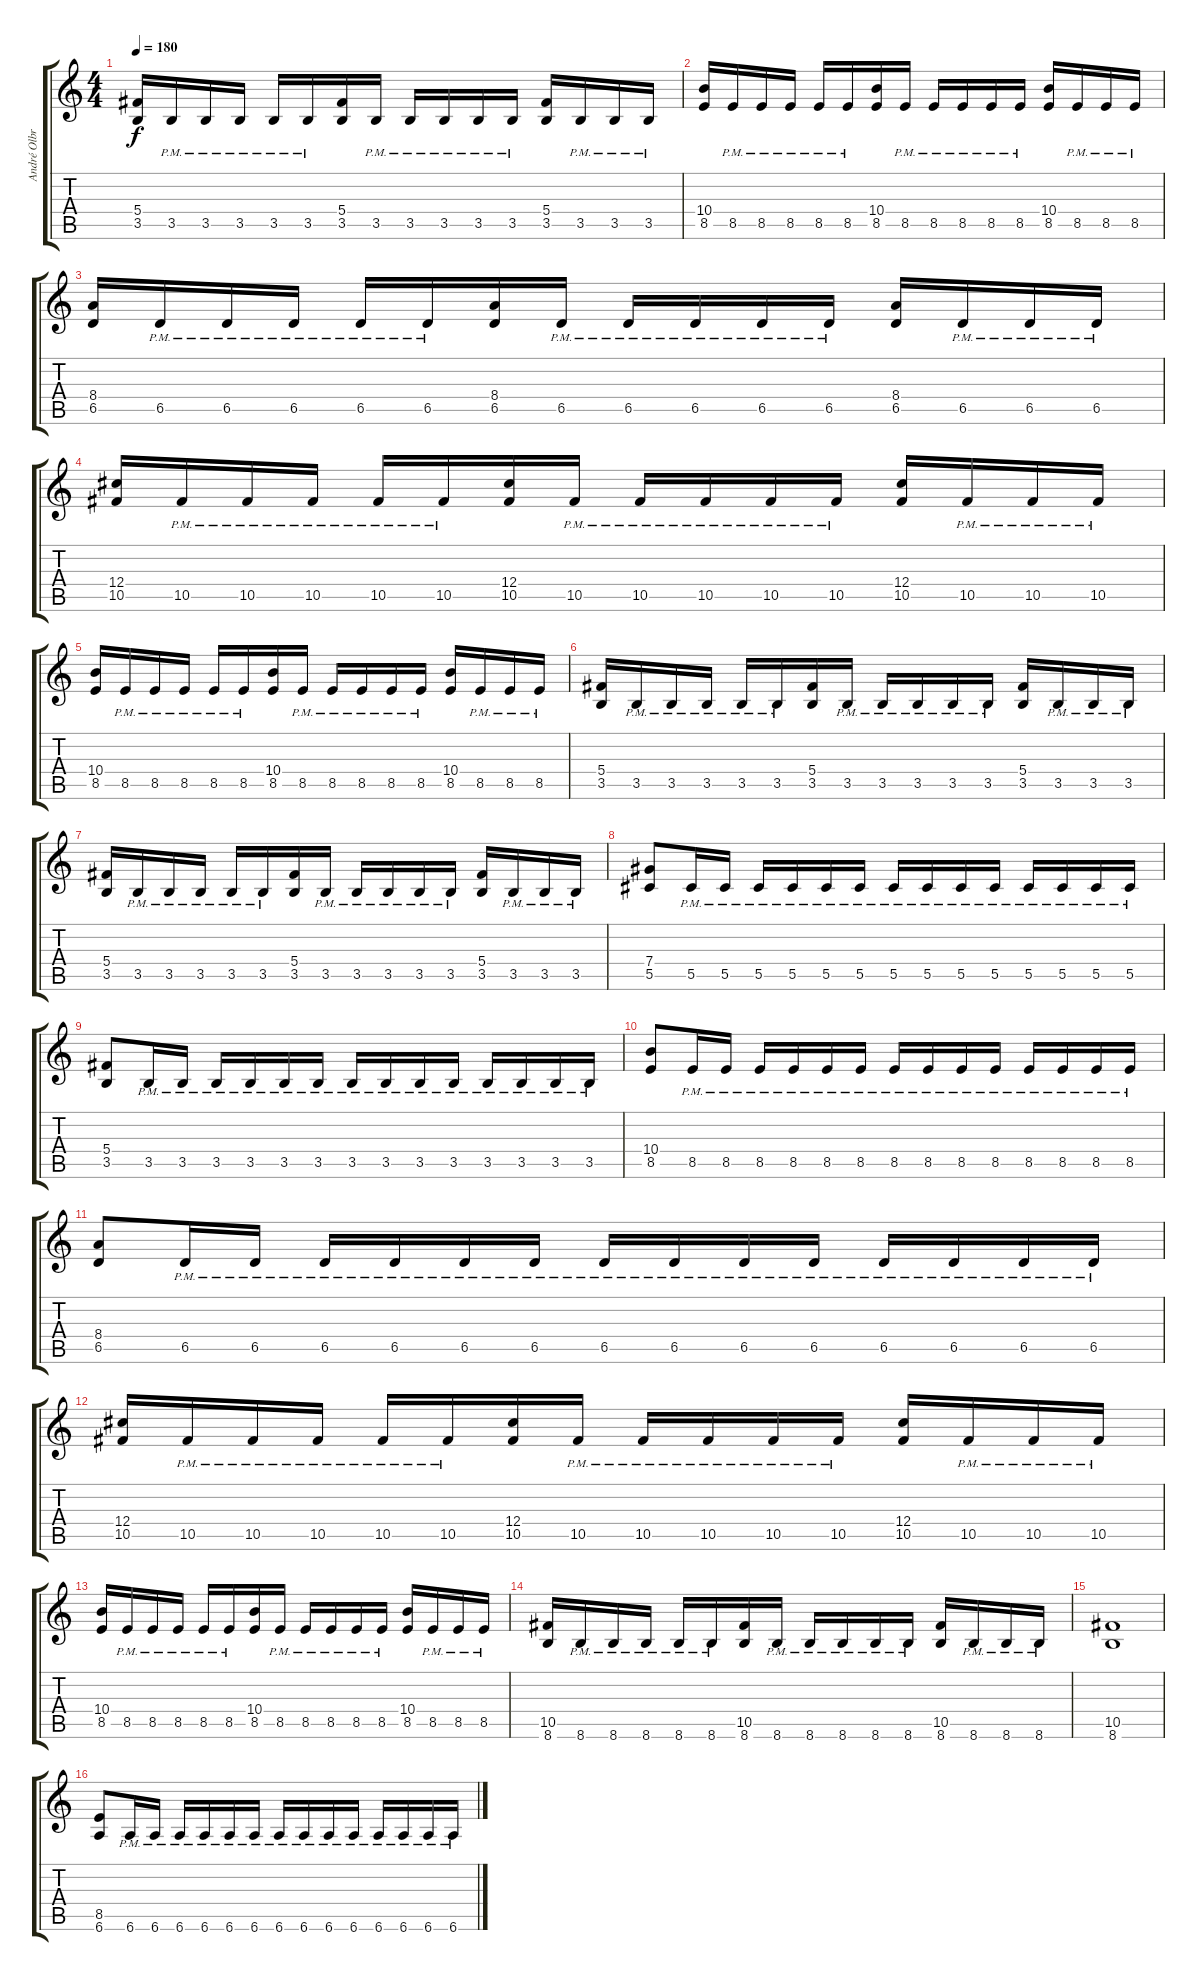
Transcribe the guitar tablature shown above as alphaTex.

\track ("André Olbrich" "André Olbr") {instrument distortionguitar}
\staff {score tabs}
\tuning (Eb4 Bb3 Gb3 Db3 Ab2 Eb2) {hide}
\ts (4 4)
\tempo 180
\clef g2
\ks c
(5.4 3.5).16{dy f} 3.5{pm}.16 3.5{pm}.16 3.5{pm}.16 3.5{pm}.16 3.5{pm}.16 (5.4 3.5).16 3.5{pm}.16 3.5{pm}.16 3.5{pm}.16 3.5{pm}.16 3.5{pm}.16 (5.4 3.5).16 3.5{pm}.16 3.5{pm}.16 3.5{pm}.16 |
(10.4 8.5).16 8.5{pm}.16 8.5{pm}.16 8.5{pm}.16 8.5{pm}.16 8.5{pm}.16 (10.4 8.5).16 8.5{pm}.16 8.5{pm}.16 8.5{pm}.16 8.5{pm}.16 8.5{pm}.16 (10.4 8.5).16 8.5{pm}.16 8.5{pm}.16 8.5{pm}.16 |
(8.4 6.5).16 6.5{pm}.16 6.5{pm}.16 6.5{pm}.16 6.5{pm}.16 6.5{pm}.16 (8.4 6.5).16 6.5{pm}.16 6.5{pm}.16 6.5{pm}.16 6.5{pm}.16 6.5{pm}.16 (8.4 6.5).16 6.5{pm}.16 6.5{pm}.16 6.5{pm}.16 |
(12.4 10.5).16 10.5{pm}.16 10.5{pm}.16 10.5{pm}.16 10.5{pm}.16 10.5{pm}.16 (12.4 10.5).16 10.5{pm}.16 10.5{pm}.16 10.5{pm}.16 10.5{pm}.16 10.5{pm}.16 (12.4 10.5).16 10.5{pm}.16 10.5{pm}.16 10.5{pm}.16 |
(10.4 8.5).16 8.5{pm}.16 8.5{pm}.16 8.5{pm}.16 8.5{pm}.16 8.5{pm}.16 (10.4 8.5).16 8.5{pm}.16 8.5{pm}.16 8.5{pm}.16 8.5{pm}.16 8.5{pm}.16 (10.4 8.5).16 8.5{pm}.16 8.5{pm}.16 8.5{pm}.16 |
(5.4 3.5).16 3.5{pm}.16 3.5{pm}.16 3.5{pm}.16 3.5{pm}.16 3.5{pm}.16 (5.4 3.5).16 3.5{pm}.16 3.5{pm}.16 3.5{pm}.16 3.5{pm}.16 3.5{pm}.16 (5.4 3.5).16 3.5{pm}.16 3.5{pm}.16 3.5{pm}.16 |
(5.4 3.5).16 3.5{pm}.16 3.5{pm}.16 3.5{pm}.16 3.5{pm}.16 3.5{pm}.16 (5.4 3.5).16 3.5{pm}.16 3.5{pm}.16 3.5{pm}.16 3.5{pm}.16 3.5{pm}.16 (5.4 3.5).16 3.5{pm}.16 3.5{pm}.16 3.5{pm}.16 |
(7.4 5.5).8 5.5{pm}.16 5.5{pm}.16 5.5{pm}.16 5.5{pm}.16 5.5{pm}.16 5.5{pm}.16 5.5{pm}.16 5.5{pm}.16 5.5{pm}.16 5.5{pm}.16 5.5{pm}.16 5.5{pm}.16 5.5{pm}.16 5.5{pm}.16 |
(5.4 3.5).8 3.5{pm}.16 3.5{pm}.16 3.5{pm}.16 3.5{pm}.16 3.5{pm}.16 3.5{pm}.16 3.5{pm}.16 3.5{pm}.16 3.5{pm}.16 3.5{pm}.16 3.5{pm}.16 3.5{pm}.16 3.5{pm}.16 3.5{pm}.16 |
(10.4 8.5).8 8.5{pm}.16 8.5{pm}.16 8.5{pm}.16 8.5{pm}.16 8.5{pm}.16 8.5{pm}.16 8.5{pm}.16 8.5{pm}.16 8.5{pm}.16 8.5{pm}.16 8.5{pm}.16 8.5{pm}.16 8.5{pm}.16 8.5{pm}.16 |
(8.4 6.5).8 6.5{pm}.16 6.5{pm}.16 6.5{pm}.16 6.5{pm}.16 6.5{pm}.16 6.5{pm}.16 6.5{pm}.16 6.5{pm}.16 6.5{pm}.16 6.5{pm}.16 6.5{pm}.16 6.5{pm}.16 6.5{pm}.16 6.5{pm}.16 |
(12.4 10.5).16 10.5{pm}.16 10.5{pm}.16 10.5{pm}.16 10.5{pm}.16 10.5{pm}.16 (12.4 10.5).16 10.5{pm}.16 10.5{pm}.16 10.5{pm}.16 10.5{pm}.16 10.5{pm}.16 (12.4 10.5).16 10.5{pm}.16 10.5{pm}.16 10.5{pm}.16 |
(10.4 8.5).16 8.5{pm}.16 8.5{pm}.16 8.5{pm}.16 8.5{pm}.16 8.5{pm}.16 (10.4 8.5).16 8.5{pm}.16 8.5{pm}.16 8.5{pm}.16 8.5{pm}.16 8.5{pm}.16 (10.4 8.5).16 8.5{pm}.16 8.5{pm}.16 8.5{pm}.16 |
(10.5 8.6).16 8.6{pm}.16 8.6{pm}.16 8.6{pm}.16 8.6{pm}.16 8.6{pm}.16 (10.5 8.6).16 8.6{pm}.16 8.6{pm}.16 8.6{pm}.16 8.6{pm}.16 8.6{pm}.16 (10.5 8.6).16 8.6{pm}.16 8.6{pm}.16 8.6{pm}.16 |
(10.5 8.6).1 |
(8.5 6.6).8 6.6{pm}.16 6.6{pm}.16 6.6{pm}.16 6.6{pm}.16 6.6{pm}.16 6.6{pm}.16 6.6{pm}.16 6.6{pm}.16 6.6{pm}.16 6.6{pm}.16 6.6{pm}.16 6.6{pm}.16 6.6{pm}.16 6.6{pm}.16
